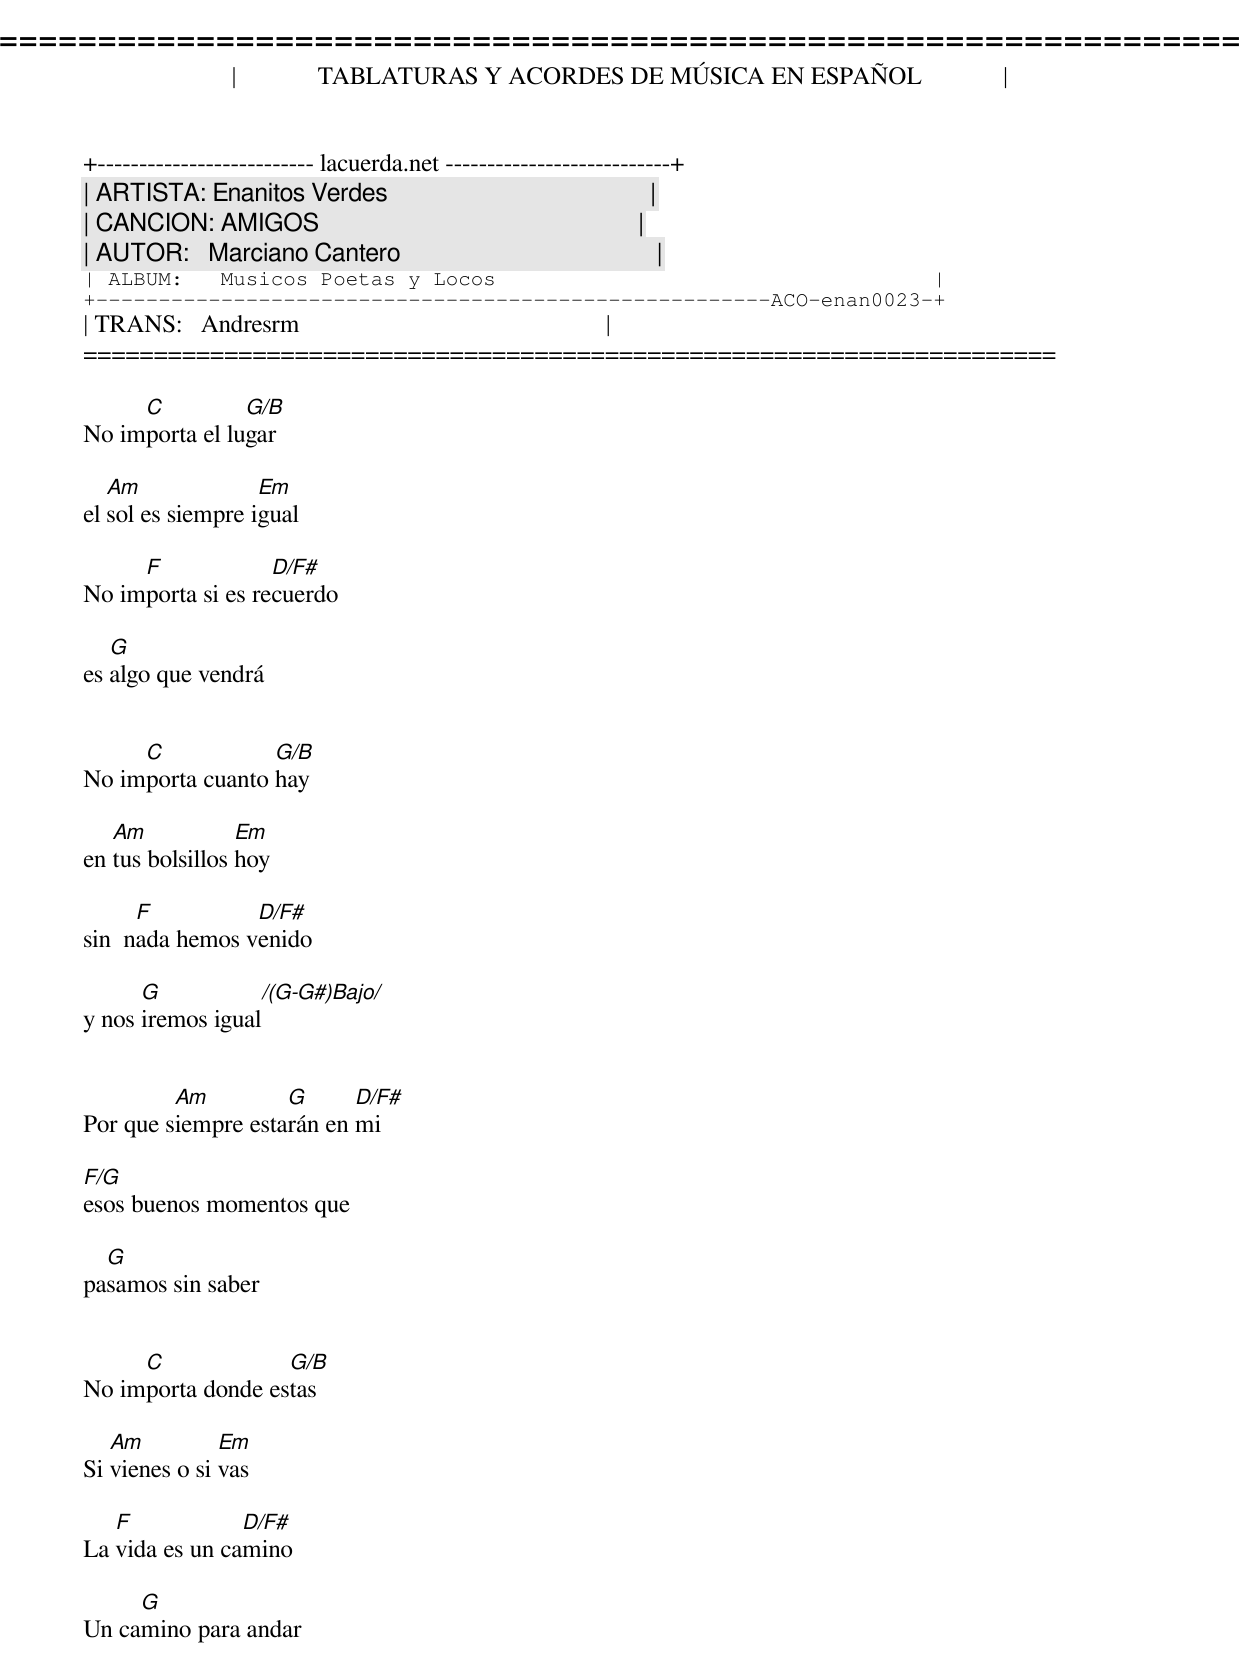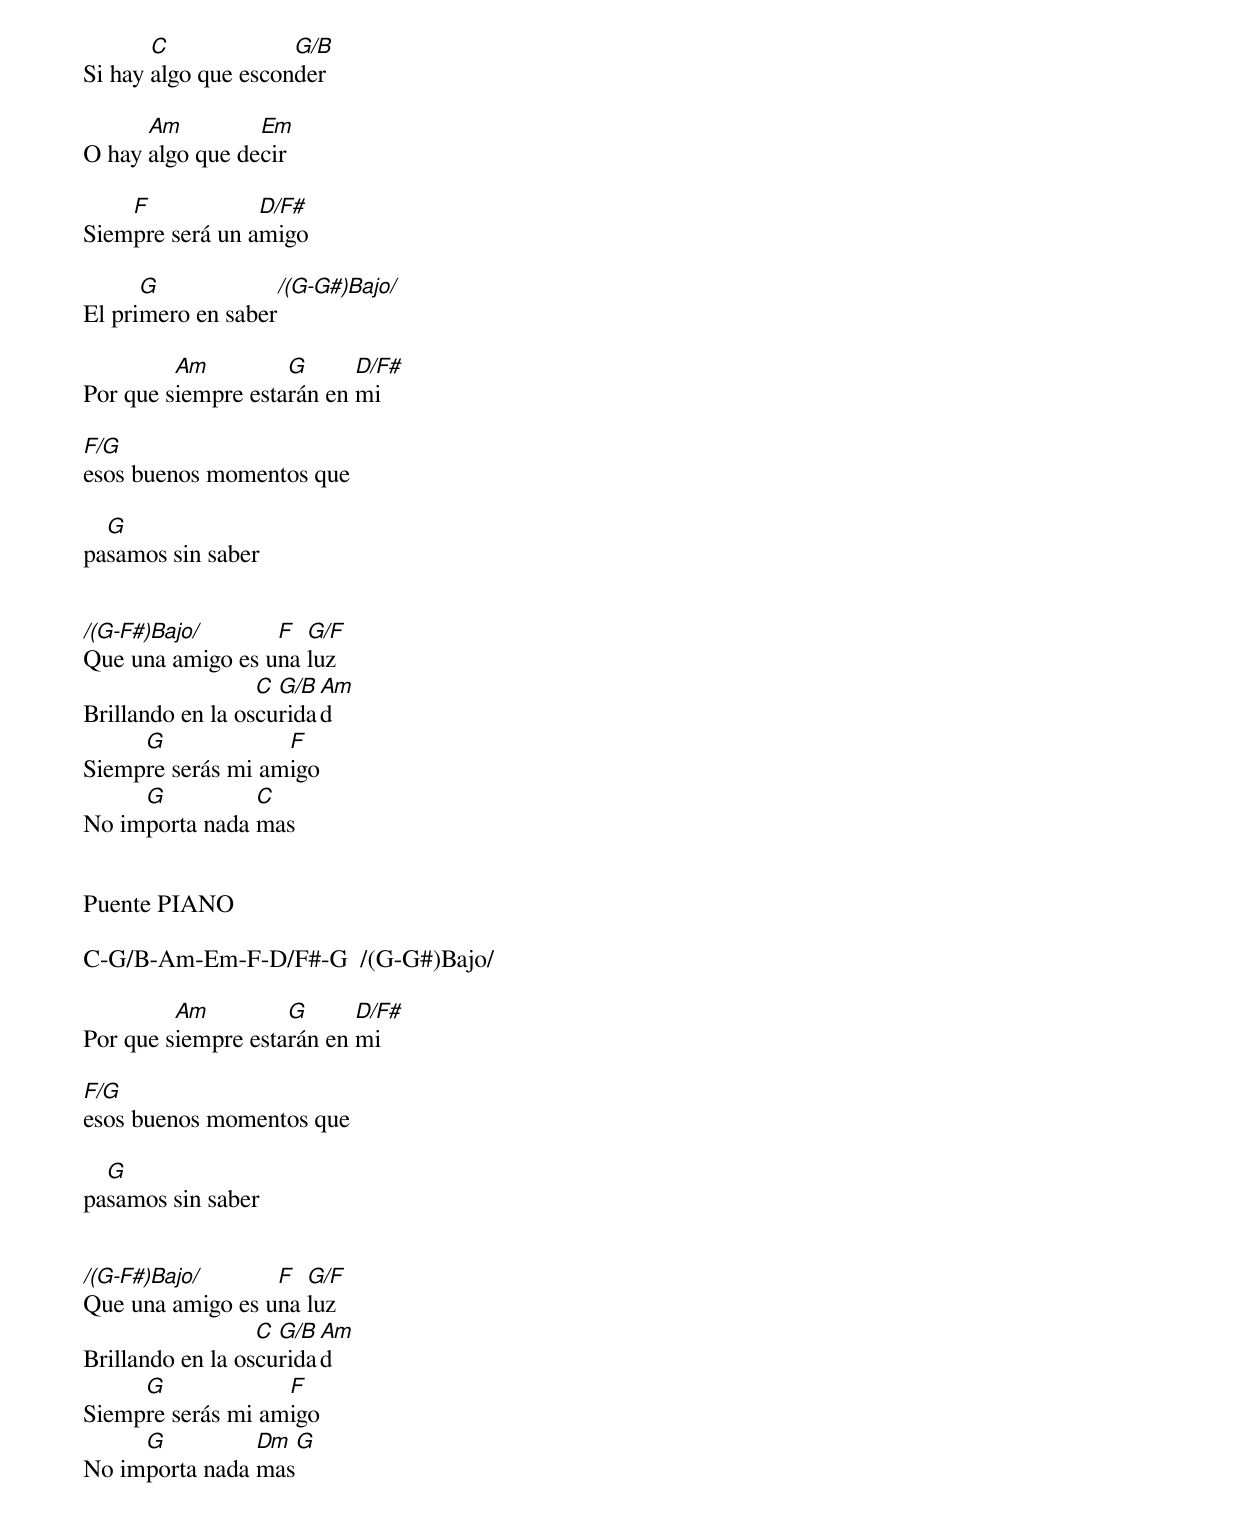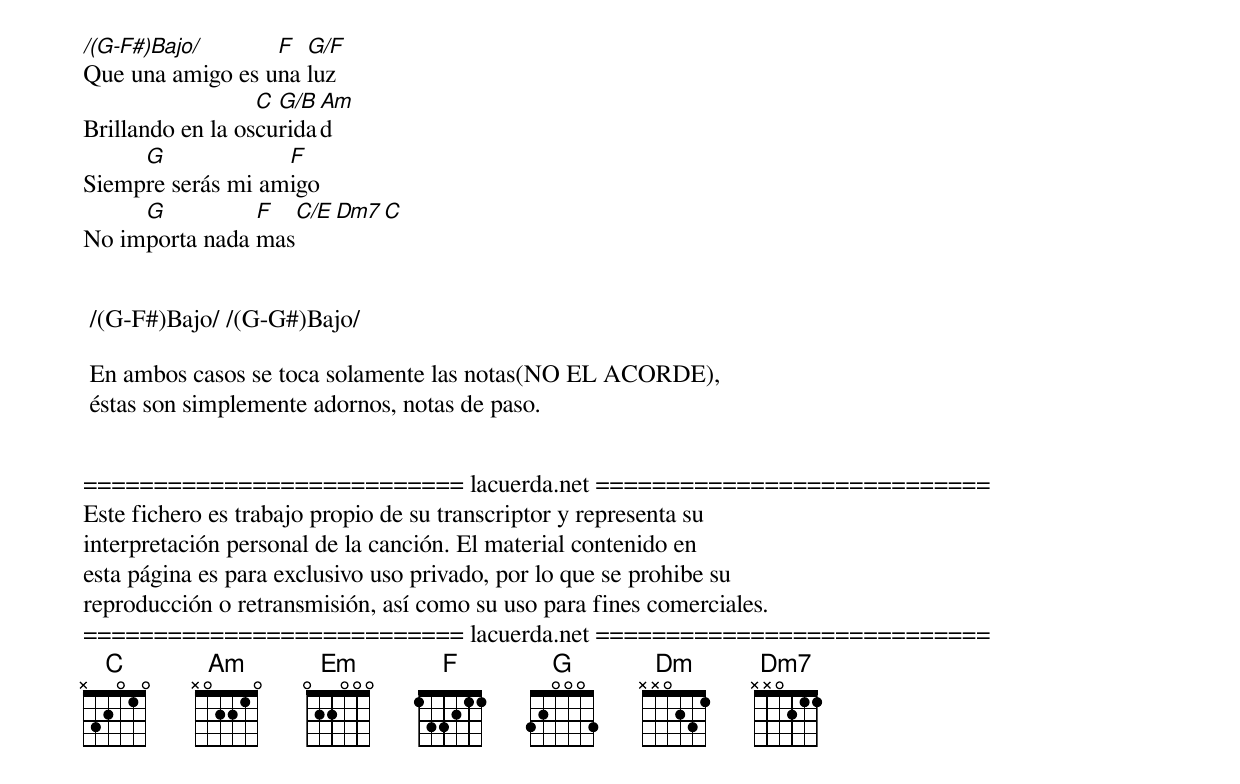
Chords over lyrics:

=====================================================================
|             TABLATURAS Y ACORDES DE MÚSICA EN ESPAÑOL             |
+-------------------------- lacuerda.net ---------------------------+
| ARTISTA: Enanitos Verdes                                          |
| CANCION: AMIGOS                                                   |
| AUTOR:   Marciano Cantero                                         |
| ALBUM:   Musicos Poetas y Locos                                   |
+------------------------------------------------------ACO-enan0023-+
| TRANS:   Andresrm                                                 |
=====================================================================

     C          G/B
No importa el lugar

   Am              Em
el sol es siempre igual

     F             D/F#
No importa si es recuerdo

   G
es algo que vendrá


     C            G/B
No importa cuanto hay

   Am            Em
en tus bolsillos hoy

      F          D/F#
sin  nada hemos venido

      G            /(G-G#)Bajo/
y nos iremos igual


         Am         G      D/F#
Por que siempre estarán en mi

F/G
esos buenos momentos que

  G
pasamos sin saber


     C             G/B
No importa donde estas

   Am          Em
Si vienes o si vas

   F            D/F#
La vida es un camino

     G
Un camino para andar


       C             G/B
Si hay algo que esconder

      Am         Em
O hay algo que decir

    F            D/F#
Siempre será un amigo

      G             /(G-G#)Bajo/
El primero en saber

         Am         G      D/F#
Por que siempre estarán en mi

F/G
esos buenos momentos que

  G
pasamos sin saber


/(G-F#)Bajo/      F  G/F
Que una amigo es una luz
                  C G/B Am
Brillando en la oscuridad
     G             F
Siempre serás mi amigo
     G          C
No importa nada mas


Puente PIANO

C-G/B-Am-Em-F-D/F#-G  /(G-G#)Bajo/

         Am         G      D/F#
Por que siempre estarán en mi

F/G
esos buenos momentos que

  G
pasamos sin saber


/(G-F#)Bajo/      F  G/F
Que una amigo es una luz
                  C G/B Am
Brillando en la oscuridad
     G             F
Siempre serás mi amigo
     G          Dm   G
No importa nada mas


/(G-F#)Bajo/      F  G/F
Que una amigo es una luz
                  C G/B Am
Brillando en la oscuridad
     G             F
Siempre serás mi amigo
     G          F     C/E Dm7 C
No importa nada mas


 /(G-F#)Bajo/ /(G-G#)Bajo/

 En ambos casos se toca solamente las notas(NO EL ACORDE),
 éstas son simplemente adornos, notas de paso.


=========================== lacuerda.net ============================
Este fichero es trabajo propio de su transcriptor y representa su
interpretación personal de la canción. El material contenido en
esta página es para exclusivo uso privado, por lo que se prohibe su
reproducción o retransmisión, así como su uso para fines comerciales.
=========================== lacuerda.net ============================
